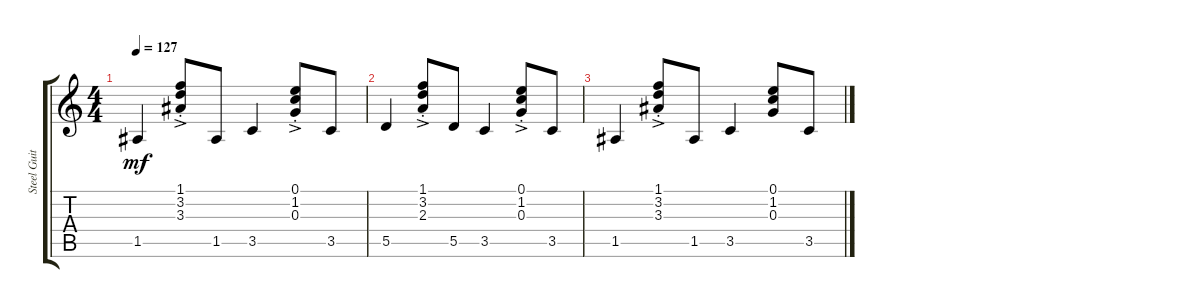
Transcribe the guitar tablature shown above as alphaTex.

\track ("Steel Guitar" "Steel Guit") {instrument acousticguitarsteel}
\staff {score tabs}
\tuning (E4 B3 G3 D3 A2 E2) {hide}
\ts (4 4)
\tempo 127
\clef g2
\ks c
1.5.4{dy mf} (1.1 3.2 3.3{ac st}).8 1.5.8 3.5.4 (0.1 1.2{ac st} 0.3).8 3.5.8 |
5.5.4 (1.1 3.2 2.3{ac st}).8 5.5.8 3.5.4 (0.1 1.2 0.3{ac st}).8 3.5.8 |
1.5.4 (1.1 3.2 3.3{ac st}).8 1.5.8 3.5.4 (0.1 1.2 0.3).8 3.5.8
